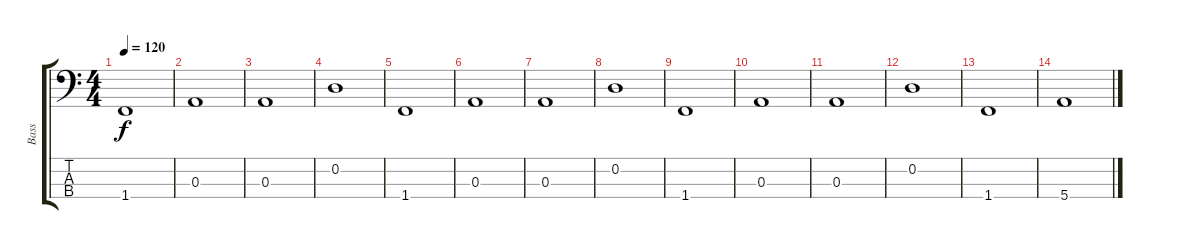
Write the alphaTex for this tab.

\track ("Bass" "Bass") {instrument electricbassfinger}
\staff {score tabs}
\tuning (G2 D2 A1 E1) {hide}
\ts (4 4)
\tempo 120
\clef f4
\ks c
1.4.1{dy f} |
0.3.1 |
0.3.1 |
0.2.1 |
1.4.1 |
0.3.1 |
0.3.1 |
0.2.1 |
1.4.1 |
0.3.1 |
0.3.1 |
0.2.1 |
1.4.1 |
5.4.1
